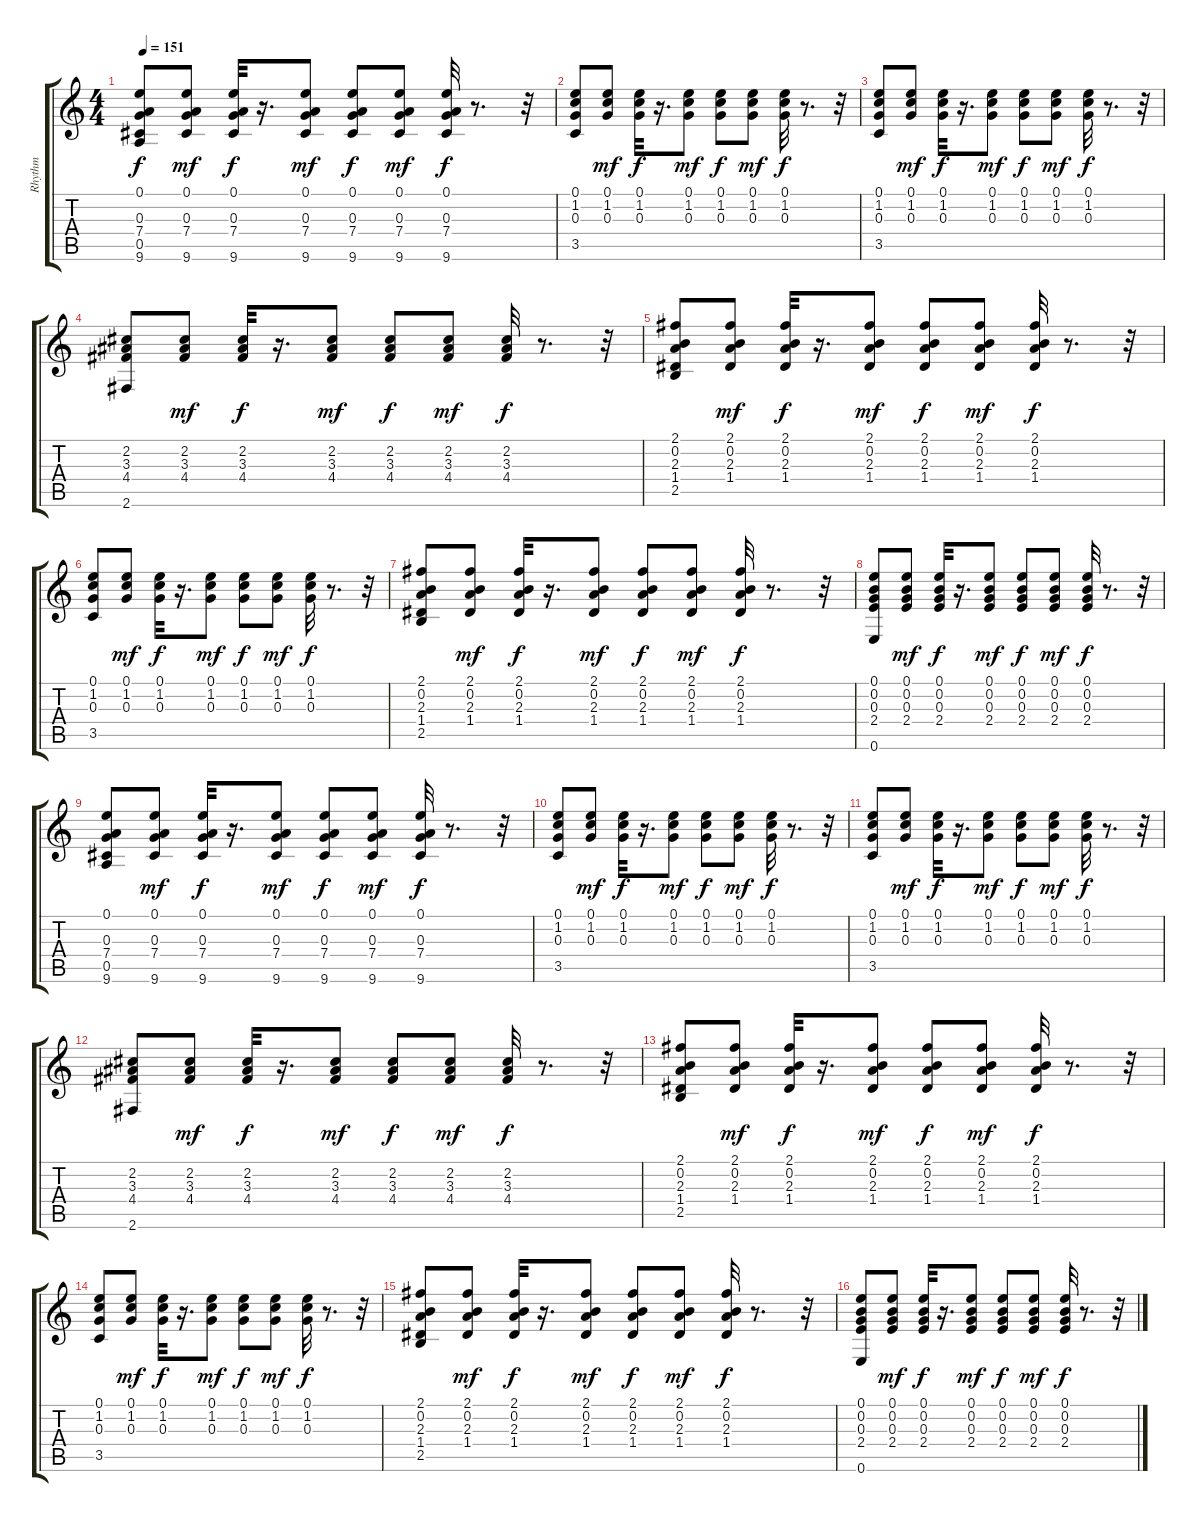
\track ("Rhythm" "Rhythm") {instrument acousticguitarsteel}
\staff {score tabs}
\tuning (E4 B3 G3 D3 A2 E2) {hide}
\ts (4 4)
\tempo 151
\clef g2
\ks c
(0.1 0.3 7.4 0.5 9.6).8{dy f} (0.1 0.3 7.4 9.6).8{dy mf} (0.1 0.3 7.4 9.6).32{dy f} r.16{d} (0.1 0.3 7.4 9.6).8{dy mf} (0.1 0.3 7.4 9.6).8{dy f} (0.1 0.3 7.4 9.6).8{dy mf} (0.1 0.3 7.4 9.6).32{dy f} r.8{d} r.32 |
(0.1 1.2 0.3 3.5).8 (0.1 1.2 0.3).8{dy mf} (0.1 1.2 0.3).32{dy f} r.16{d} (0.1 1.2 0.3).8{dy mf} (0.1 1.2 0.3).8{dy f} (0.1 1.2 0.3).8{dy mf} (0.1 1.2 0.3).32{dy f} r.8{d} r.32 |
(0.1 1.2 0.3 3.5).8 (0.1 1.2 0.3).8{dy mf} (0.1 1.2 0.3).32{dy f} r.16{d} (0.1 1.2 0.3).8{dy mf} (0.1 1.2 0.3).8{dy f} (0.1 1.2 0.3).8{dy mf} (0.1 1.2 0.3).32{dy f} r.8{d} r.32 |
(2.2 3.3 4.4 2.6).8 (2.2 3.3 4.4).8{dy mf} (2.2 3.3 4.4).32{dy f} r.16{d} (2.2 3.3 4.4).8{dy mf} (2.2 3.3 4.4).8{dy f} (2.2 3.3 4.4).8{dy mf} (2.2 3.3 4.4).32{dy f} r.8{d} r.32 |
(2.1 0.2 2.3 1.4 2.5).8 (2.1 0.2 2.3 1.4).8{dy mf} (2.1 0.2 2.3 1.4).32{dy f} r.16{d} (2.1 0.2 2.3 1.4).8{dy mf} (2.1 0.2 2.3 1.4).8{dy f} (2.1 0.2 2.3 1.4).8{dy mf} (2.1 0.2 2.3 1.4).32{dy f} r.8{d} r.32 |
(0.1 1.2 0.3 3.5).8 (0.1 1.2 0.3).8{dy mf} (0.1 1.2 0.3).32{dy f} r.16{d} (0.1 1.2 0.3).8{dy mf} (0.1 1.2 0.3).8{dy f} (0.1 1.2 0.3).8{dy mf} (0.1 1.2 0.3).32{dy f} r.8{d} r.32 |
(2.1 0.2 2.3 1.4 2.5).8 (2.1 0.2 2.3 1.4).8{dy mf} (2.1 0.2 2.3 1.4).32{dy f} r.16{d} (2.1 0.2 2.3 1.4).8{dy mf} (2.1 0.2 2.3 1.4).8{dy f} (2.1 0.2 2.3 1.4).8{dy mf} (2.1 0.2 2.3 1.4).32{dy f} r.8{d} r.32 |
(0.1 0.2 0.3 2.4 0.6).8 (0.1 0.2 0.3 2.4).8{dy mf} (0.1 0.2 0.3 2.4).32{dy f} r.16{d} (0.1 0.2 0.3 2.4).8{dy mf} (0.1 0.2 0.3 2.4).8{dy f} (0.1 0.2 0.3 2.4).8{dy mf} (0.1 0.2 0.3 2.4).32{dy f} r.8{d} r.32 |
(0.1 0.3 7.4 0.5 9.6).8 (0.1 0.3 7.4 9.6).8{dy mf} (0.1 0.3 7.4 9.6).32{dy f} r.16{d} (0.1 0.3 7.4 9.6).8{dy mf} (0.1 0.3 7.4 9.6).8{dy f} (0.1 0.3 7.4 9.6).8{dy mf} (0.1 0.3 7.4 9.6).32{dy f} r.8{d} r.32 |
(0.1 1.2 0.3 3.5).8 (0.1 1.2 0.3).8{dy mf} (0.1 1.2 0.3).32{dy f} r.16{d} (0.1 1.2 0.3).8{dy mf} (0.1 1.2 0.3).8{dy f} (0.1 1.2 0.3).8{dy mf} (0.1 1.2 0.3).32{dy f} r.8{d} r.32 |
(0.1 1.2 0.3 3.5).8 (0.1 1.2 0.3).8{dy mf} (0.1 1.2 0.3).32{dy f} r.16{d} (0.1 1.2 0.3).8{dy mf} (0.1 1.2 0.3).8{dy f} (0.1 1.2 0.3).8{dy mf} (0.1 1.2 0.3).32{dy f} r.8{d} r.32 |
(2.2 3.3 4.4 2.6).8 (2.2 3.3 4.4).8{dy mf} (2.2 3.3 4.4).32{dy f} r.16{d} (2.2 3.3 4.4).8{dy mf} (2.2 3.3 4.4).8{dy f} (2.2 3.3 4.4).8{dy mf} (2.2 3.3 4.4).32{dy f} r.8{d} r.32 |
(2.1 0.2 2.3 1.4 2.5).8 (2.1 0.2 2.3 1.4).8{dy mf} (2.1 0.2 2.3 1.4).32{dy f} r.16{d} (2.1 0.2 2.3 1.4).8{dy mf} (2.1 0.2 2.3 1.4).8{dy f} (2.1 0.2 2.3 1.4).8{dy mf} (2.1 0.2 2.3 1.4).32{dy f} r.8{d} r.32 |
(0.1 1.2 0.3 3.5).8 (0.1 1.2 0.3).8{dy mf} (0.1 1.2 0.3).32{dy f} r.16{d} (0.1 1.2 0.3).8{dy mf} (0.1 1.2 0.3).8{dy f} (0.1 1.2 0.3).8{dy mf} (0.1 1.2 0.3).32{dy f} r.8{d} r.32 |
(2.1 0.2 2.3 1.4 2.5).8 (2.1 0.2 2.3 1.4).8{dy mf} (2.1 0.2 2.3 1.4).32{dy f} r.16{d} (2.1 0.2 2.3 1.4).8{dy mf} (2.1 0.2 2.3 1.4).8{dy f} (2.1 0.2 2.3 1.4).8{dy mf} (2.1 0.2 2.3 1.4).32{dy f} r.8{d} r.32 |
(0.1 0.2 0.3 2.4 0.6).8 (0.1 0.2 0.3 2.4).8{dy mf} (0.1 0.2 0.3 2.4).32{dy f} r.16{d} (0.1 0.2 0.3 2.4).8{dy mf} (0.1 0.2 0.3 2.4).8{dy f} (0.1 0.2 0.3 2.4).8{dy mf} (0.1 0.2 0.3 2.4).32{dy f} r.8{d} r.32
